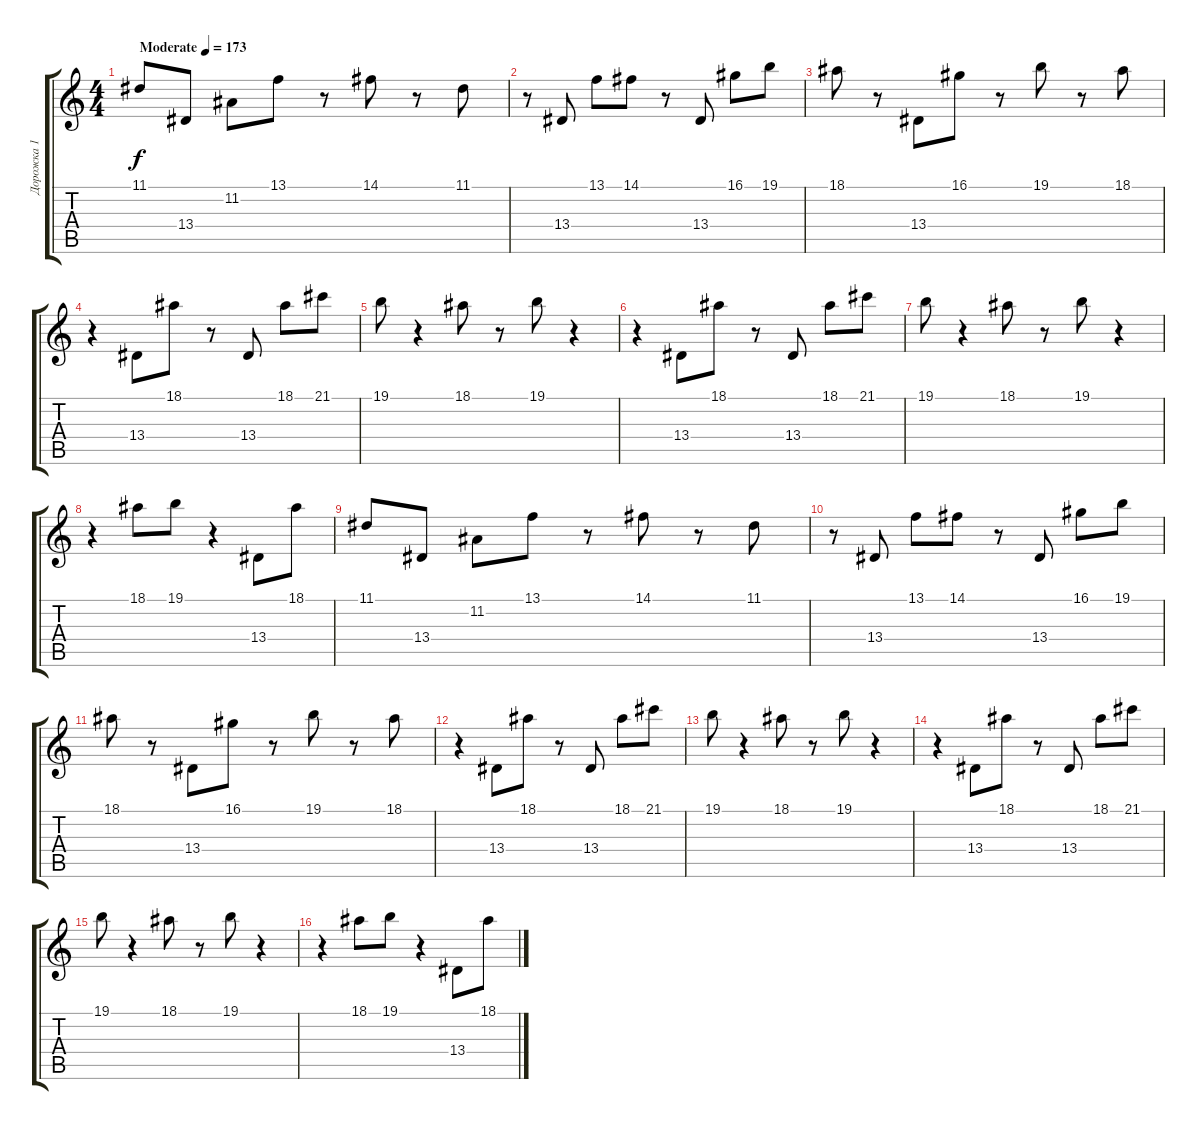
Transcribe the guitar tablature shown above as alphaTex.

\track ("Дорожка 1" "Дорожка 1") {instrument lead2sawtooth}
\staff {score tabs}
\tuning (E4 B3 G3 D3 A2 E2) {hide}
\ts (4 4)
\tempo (173 "Moderate")
\clef g2
\ks c
11.1.8{dy f instrument lead2sawtooth} 13.4.8 11.2.8 13.1.8 r.8 14.1.8 r.8 11.1.8 |
r.8 13.4.8 13.1.8 14.1.8 r.8 13.4.8 16.1.8 19.1.8 |
18.1.8 r.8 13.4.8 16.1.8 r.8 19.1.8 r.8 18.1.8 |
r.4 13.4.8 18.1.8 r.8 13.4.8 18.1.8 21.1.8 |
19.1.8 r.4 18.1.8 r.8 19.1.8 r.4 |
r.4 13.4.8 18.1.8 r.8 13.4.8 18.1.8 21.1.8 |
19.1.8 r.4 18.1.8 r.8 19.1.8 r.4 |
r.4 18.1.8 19.1.8 r.4 13.4.8 18.1.8 |
11.1.8 13.4.8 11.2.8 13.1.8 r.8 14.1.8 r.8 11.1.8 |
r.8 13.4.8 13.1.8 14.1.8 r.8 13.4.8 16.1.8 19.1.8 |
18.1.8 r.8 13.4.8 16.1.8 r.8 19.1.8 r.8 18.1.8 |
r.4 13.4.8 18.1.8 r.8 13.4.8 18.1.8 21.1.8 |
19.1.8 r.4 18.1.8 r.8 19.1.8 r.4 |
r.4 13.4.8 18.1.8 r.8 13.4.8 18.1.8 21.1.8 |
19.1.8 r.4 18.1.8 r.8 19.1.8 r.4 |
r.4 18.1.8 19.1.8 r.4 13.4.8 18.1.8
